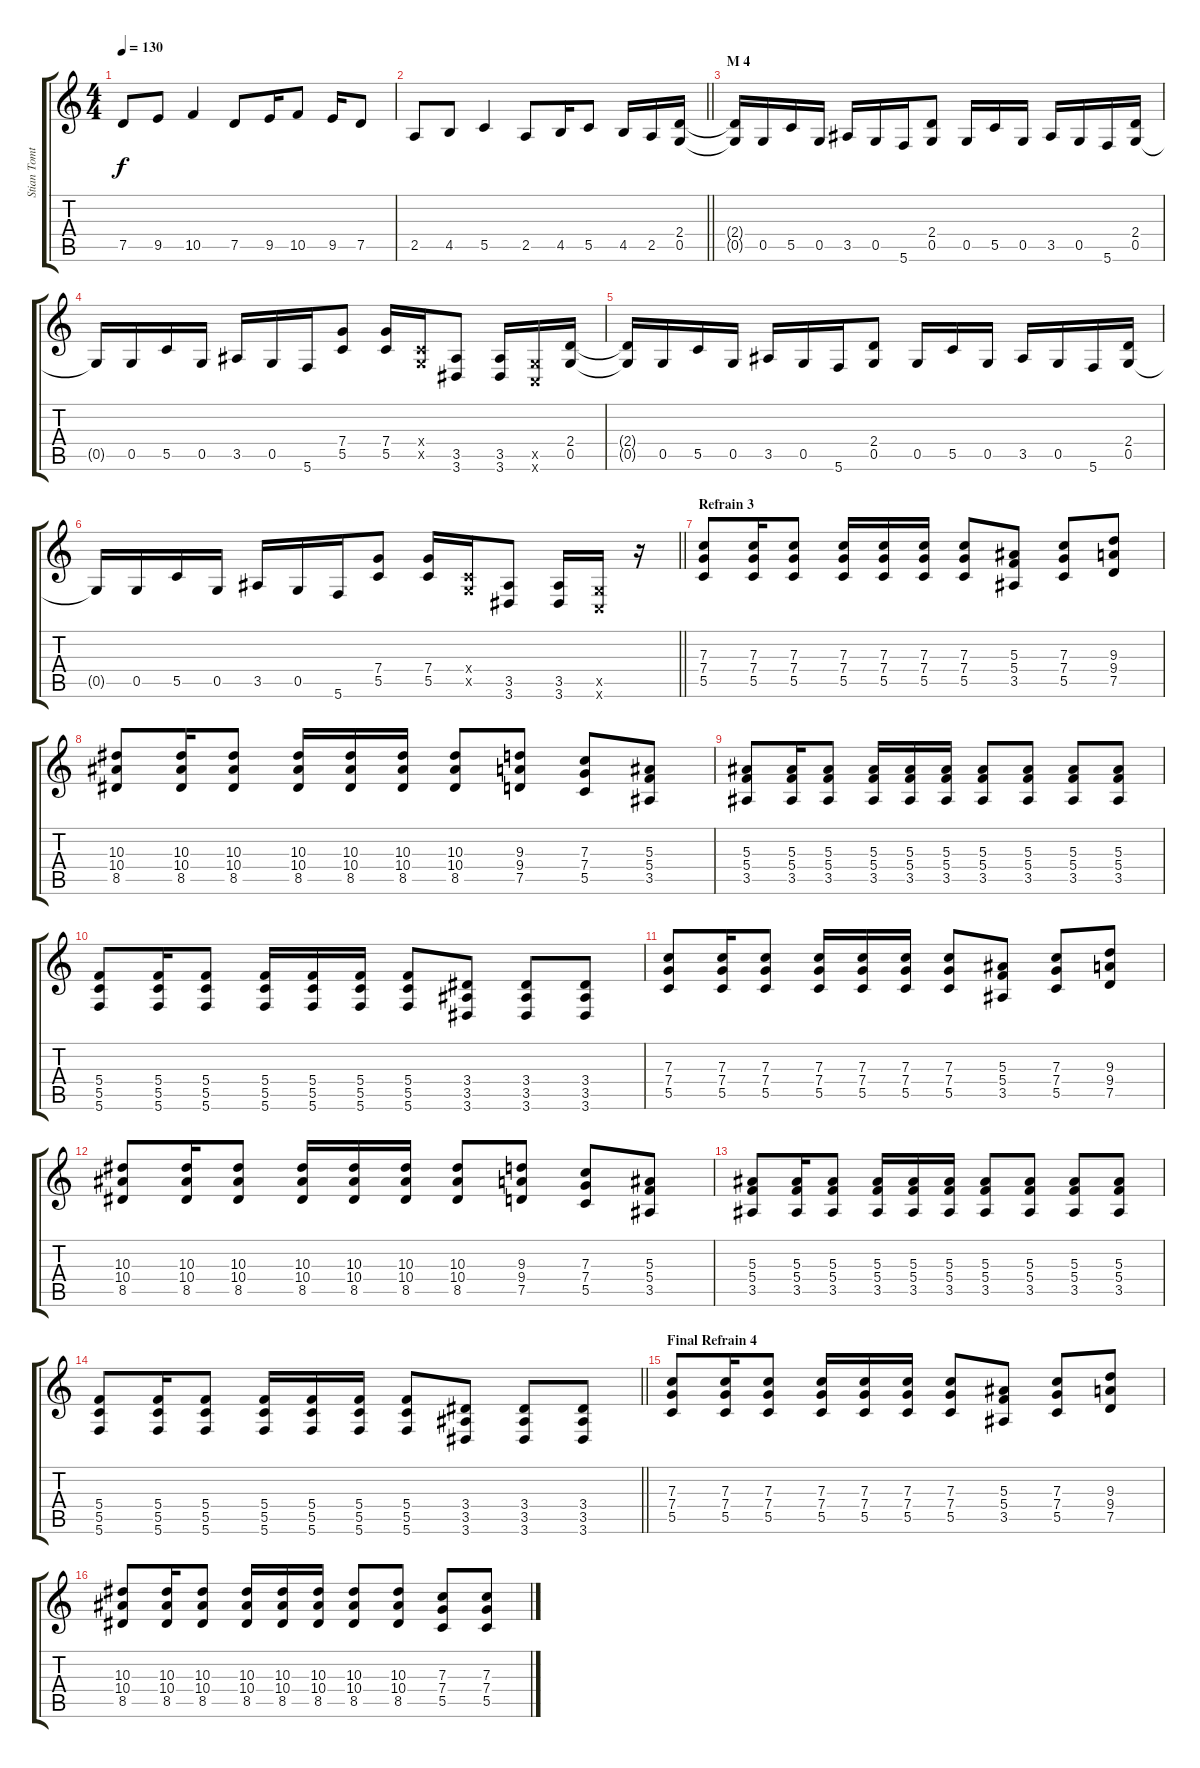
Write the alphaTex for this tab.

\track ("Stian Tomt \"Shagrath\" Thoresen" "Stian Tomt") {instrument distortionguitar}
\staff {score tabs}
\tuning (D4 A3 F3 C3 G2 C2) {hide}
\ts (4 4)
\tempo 130
\clef g2
\ks c
7.5.8{dy f} 9.5.8 10.5.4 7.5.8 9.5.16 10.5.8 9.5.16 7.5.8 |
\barLineRight lightlight
2.5.8 4.5.8 5.5.4 2.5.8 4.5.16 5.5.8 4.5.16 2.5.16 (2.4 0.5).16 |
\section ("" "M 4")
(2.4{t} 0.5{t}).16 0.5.16 5.5.16 0.5.16 3.5.16 0.5.16 5.6.16 (2.4 0.5).8 0.5.16 5.5.16 0.5.16 3.5.16 0.5.16 5.6.16 (2.4 0.5).16 |
0.5{t}.16 0.5.16 5.5.16 0.5.16 3.5.16 0.5.16 5.6.16 (7.4 5.5).8 (7.4 5.5).16 (0.4{x} 0.5{x}).16 (3.5 3.6).8 (3.5 3.6).16 (0.5{x} 0.6{x}).16 (2.4 0.5).16 |
(2.4{t} 0.5{t}).16 0.5.16 5.5.16 0.5.16 3.5.16 0.5.16 5.6.16 (2.4 0.5).8 0.5.16 5.5.16 0.5.16 3.5.16 0.5.16 5.6.16 (2.4 0.5).16 |
\barLineRight lightlight
0.5{t}.16 0.5.16 5.5.16 0.5.16 3.5.16 0.5.16 5.6.16 (7.4 5.5).8 (7.4 5.5).16 (0.4{x} 0.5{x}).16 (3.5 3.6).8 (3.5 3.6).16 (0.5{x} 0.6{x}).16 r.16 |
\section ("" "Refrain 3")
(7.3 7.4 5.5).8 (7.3 7.4 5.5).16 (7.3 7.4 5.5).8 (7.3 7.4 5.5).16 (7.3 7.4 5.5).16 (7.3 7.4 5.5).16 (7.3 7.4 5.5).8 (5.3 5.4 3.5).8 (7.3 7.4 5.5).8 (9.3 9.4 7.5).8 |
(10.3 10.4 8.5).8 (10.3 10.4 8.5).16 (10.3 10.4 8.5).8 (10.3 10.4 8.5).16 (10.3 10.4 8.5).16 (10.3 10.4 8.5).16 (10.3 10.4 8.5).8 (9.3 9.4 7.5).8 (7.3 7.4 5.5).8 (5.3 5.4 3.5).8 |
(5.3 5.4 3.5).8 (5.3 5.4 3.5).16 (5.3 5.4 3.5).8 (5.3 5.4 3.5).16 (5.3 5.4 3.5).16 (5.3 5.4 3.5).16 (5.3 5.4 3.5).8 (5.3 5.4 3.5).8 (5.3 5.4 3.5).8 (5.3 5.4 3.5).8 |
(5.4 5.5 5.6).8 (5.4 5.5 5.6).16 (5.4 5.5 5.6).8 (5.4 5.5 5.6).16 (5.4 5.5 5.6).16 (5.4 5.5 5.6).16 (5.4 5.5 5.6).8 (3.4 3.5 3.6).8 (3.4 3.5 3.6).8 (3.4 3.5 3.6).8 |
(7.3 7.4 5.5).8 (7.3 7.4 5.5).16 (7.3 7.4 5.5).8 (7.3 7.4 5.5).16 (7.3 7.4 5.5).16 (7.3 7.4 5.5).16 (7.3 7.4 5.5).8 (5.3 5.4 3.5).8 (7.3 7.4 5.5).8 (9.3 9.4 7.5).8 |
(10.3 10.4 8.5).8 (10.3 10.4 8.5).16 (10.3 10.4 8.5).8 (10.3 10.4 8.5).16 (10.3 10.4 8.5).16 (10.3 10.4 8.5).16 (10.3 10.4 8.5).8 (9.3 9.4 7.5).8 (7.3 7.4 5.5).8 (5.3 5.4 3.5).8 |
(5.3 5.4 3.5).8 (5.3 5.4 3.5).16 (5.3 5.4 3.5).8 (5.3 5.4 3.5).16 (5.3 5.4 3.5).16 (5.3 5.4 3.5).16 (5.3 5.4 3.5).8 (5.3 5.4 3.5).8 (5.3 5.4 3.5).8 (5.3 5.4 3.5).8 |
\barLineRight lightlight
(5.4 5.5 5.6).8 (5.4 5.5 5.6).16 (5.4 5.5 5.6).8 (5.4 5.5 5.6).16 (5.4 5.5 5.6).16 (5.4 5.5 5.6).16 (5.4 5.5 5.6).8 (3.4 3.5 3.6).8 (3.4 3.5 3.6).8 (3.4 3.5 3.6).8 |
\section ("" "Final Refrain 4")
(7.3 7.4 5.5).8 (7.3 7.4 5.5).16 (7.3 7.4 5.5).8 (7.3 7.4 5.5).16 (7.3 7.4 5.5).16 (7.3 7.4 5.5).16 (7.3 7.4 5.5).8 (5.3 5.4 3.5).8 (7.3 7.4 5.5).8 (9.3 9.4 7.5).8 |
(10.3 10.4 8.5).8 (10.3 10.4 8.5).16 (10.3 10.4 8.5).8 (10.3 10.4 8.5).16 (10.3 10.4 8.5).16 (10.3 10.4 8.5).16 (10.3 10.4 8.5).8 (10.3 10.4 8.5).8 (7.3 7.4 5.5).8 (7.3 7.4 5.5).8
